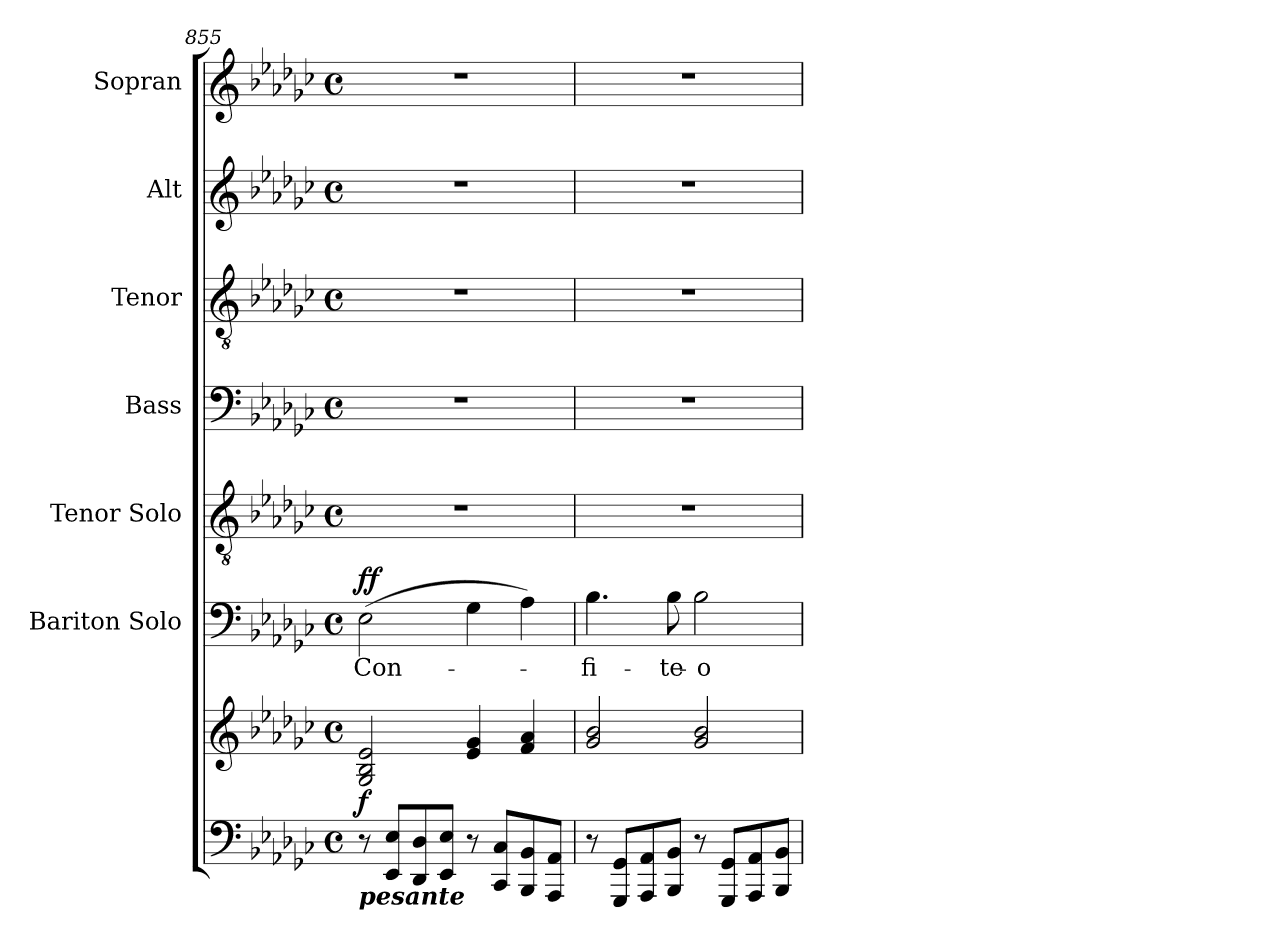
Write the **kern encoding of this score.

**kern	**kern	**dynam	**kern	**text	**dynam	**kern	**kern	**kern	**kern	**kern
*part7	*part7	*part7	*part6	*part6	*part6	*part5	*part4	*part3	*part2	*part1
*staff8	*staff7	*staff7/8	*staff6	*staff6	*staff6	*staff5	*staff4	*staff3	*staff2	*staff1
*	*	*	*I"Bariton Solo	*	*	*I"Tenor Solo	*I"Bass	*I"Tenor	*I"Alt	*I"Sopran
*	*	*	*	*	*	*	*I'B.	*I'T.	*I'A.	*I'S.
*clefF4	*clefG2	*	*clefF4	*	*	*clefGv2	*clefF4	*clefGv2	*clefG2	*clefG2
*k[b-e-a-d-g-c-]	*k[b-e-a-d-g-c-]	*	*k[b-e-a-d-g-c-]	*	*	*k[b-e-a-d-g-c-]	*k[b-e-a-d-g-c-]	*k[b-e-a-d-g-c-]	*k[b-e-a-d-g-c-]	*k[b-e-a-d-g-c-]
*G-:	*G-:	*	*G-:	*	*	*G-:	*G-:	*G-:	*G-:	*G-:
*M4/4	*M4/4	*	*M4/4	*	*	*M4/4	*M4/4	*M4/4	*M4/4	*M4/4
*met(c)	*met(c)	*	*met(c)	*	*	*met(c)	*met(c)	*met(c)	*met(c)	*met(c)
=855	=855	=855	=855	=855	=855	=855	=855	=855	=855	=855
!LO:TX:b:Bi:t=pesante	!	!	!	!	!	!	!	!	!	!
!	!	!LO:DY:b	!	!LO:LY:b	!LO:DY:a	!	!	!	!	!
8r	2G-/ 2B-/ 2e-/	f	(>2E-\	Con-	ff	1r	1r	1r	1r	1r
8EE-/ 8E-/L	.	.	.	.	.	.	.	.	.	.
8DD-/ 8D-/	.	.	.	.	.	.	.	.	.	.
8EE-/ 8E-/J	.	.	.	.	.	.	.	.	.	.
8r	4e-/ 4g-/	.	4G-\	.	.	.	.	.	.	.
8CC-/ 8C-/L	.	.	.	.	.	.	.	.	.	.
8BBB-/ 8BB-/	4f/ 4a-/	.	4A-\)	.	.	.	.	.	.	.
8AAA-/ 8AA-/J	.	.	.	.	.	.	.	.	.	.
=856	=856	=856	=856	=856	=856	=856	=856	=856	=856	=856
!	!	!	!	!LO:LY:b	!	!	!	!	!	!
8r	2g-/ 2b-/	.	4.B-\	-fi-	.	1r	1r	1r	1r	1r
8GGG-/ 8GG-/L	.	.	.	.	.	.	.	.	.	.
8AAA-/ 8AA-/	.	.	.	.	.	.	.	.	.	.
!	!	!	!	!LO:LY:b	!	!	!	!	!	!
8BBB-/ 8BB-/J	.	.	8B-\	-te-	.	.	.	.	.	.
!	!	!	!	!LO:LY:b	!	!	!	!	!	!
8r	2g-/ 2b-/	.	2B-\	-o	.	.	.	.	.	.
8GGG-/ 8GG-/L	.	.	.	.	.	.	.	.	.	.
8AAA-/ 8AA-/	.	.	.	.	.	.	.	.	.	.
8BBB-/ 8BB-/J	.	.	.	.	.	.	.	.	.	.
=	=	=	=	=	=	=	=	=	=	=
*-	*-	*-	*-	*-	*-	*-	*-	*-	*-	*-
